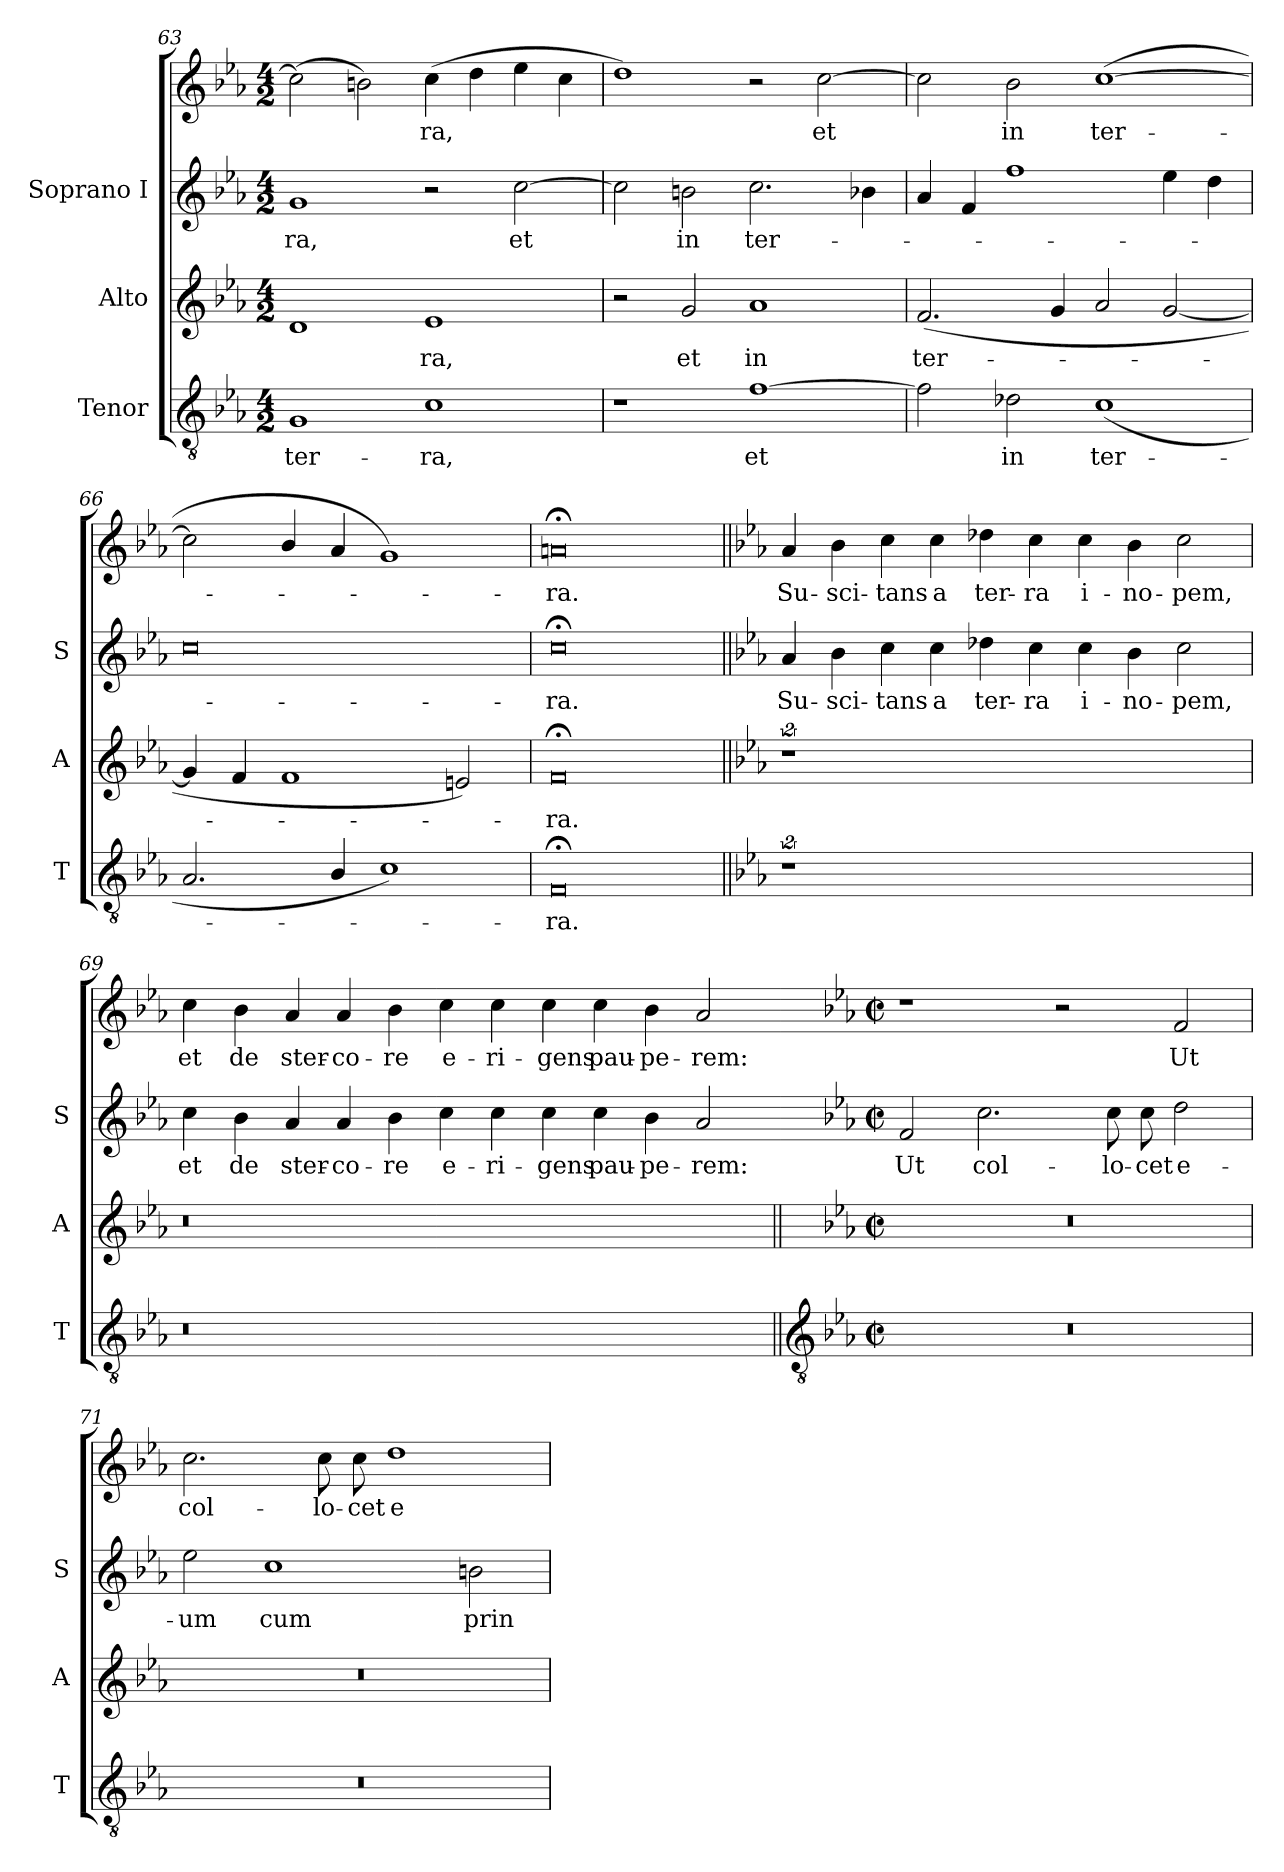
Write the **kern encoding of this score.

**kern	**text	**kern	**text	**kern	**text	**kern	**text
*part3	*part3	*part2	*part2	*part1	*part1	*part1	*part1
*staff4	*staff4	*staff3	*staff3	*staff2	*staff2	*staff1	*staff1
*I"Tenor	*	*I"Alto	*	*I"Soprano I	*	*	*
*I'T	*	*I'A	*	*I'S	*	*	*
!!LO:LB:g=z
*clefGv2	*	*clefG2	*	*clefG2	*	*clefG2	*
*k[b-e-a-]	*	*k[b-e-a-]	*	*k[b-e-a-]	*	*k[b-e-a-]	*
*E-:	*	*E-:	*	*E-:	*	*E-:	*
*M4/2	*	*M4/2	*	*M4/2	*	*M4/2	*
=63	=63	=63	=63	=63	=63	=63	=63
!	!LO:LY:b	!	!	!	!LO:LY:b	!	!
1G	ter-	1d	.	1g	ra,	(>2cc]	.
.	.	.	.	.	.	2bn)	.
!	!LO:LY:b	!	!LO:LY:b	!	!	!	!LO:LY:b
1c	-ra,	1e-	ra,	2r	.	(>4cc	ra,
.	.	.	.	.	.	4dd	.
!	!	!	!	!	!LO:LY:b	!	!
.	.	.	.	[2cc	et	4ee-	.
.	.	.	.	.	.	4cc	.
=64	=64	=64	=64	=64	=64	=64	=64
1r	.	2r	.	2cc]	.	1dd)	.
!	!	!	!LO:LY:b	!	!LO:LY:b	!	!
.	.	2g	et	2bn	in	.	.
!	!LO:LY:b	!	!LO:LY:b	!	!LO:LY:b	!	!
[1f	et	1a-	in	2.cc	ter-	2r	.
!	!	!	!	!	!	!	!LO:LY:b
.	.	.	.	.	.	[2cc	et
.	.	.	.	4b-X	.	.	.
=65	=65	=65	=65	=65	=65	=65	=65
!	!	!	!LO:LY:b	!	!	!	!
2f]	.	(<2.f	ter-	4a-	.	2cc]	.
.	.	.	.	4f	.	.	.
!	!LO:LY:b	!	!	!	!	!	!LO:LY:b
2d-X	in	.	.	1ff	.	2b-	in
.	.	4g	.	.	.	.	.
!	!LO:LY:b	!	!	!	!	!	!LO:LY:b
(<1c/	ter-	2a-	.	.	.	(<[1cc	ter-
.	.	[2g	.	4ee-	.	.	.
.	.	.	.	4dd	.	.	.
=66	=66	=66	=66	=66	=66	=66	=66
2.A-	.	4g]	.	0cc	.	2cc]	.
.	.	4f	.	.	.	.	.
.	.	1f	.	.	.	4b-/	.
4B-/	.	.	.	.	.	4a-	.
1c/)	.	.	.	.	.	1g)	.
.	.	2en)	.	.	.	.	.
=67	=67	=67	=67	=67	=67	=67	=67
!	!LO:LY:b	!	!LO:LY:b	!	!LO:LY:b	!	!LO:LY:b
0F;<	ra.	0f;<	ra.	0cc;<	ra.	0an;<	ra.
!!LO:LB:g=z
=68||	=68||	=68||	=68||	=68||	=68||	=68||	=68||
*	*	*	*	*k[b-e-a-]	*	*k[b-e-a-]	*
*	*	*	*	*E-:	*	*E-:	*
!	!	!	!	!	!LO:LY:b	!	!LO:LY:b
2%5r	.	2%5r	.	4a-	Su-	4a-	Su-
!	!	!	!	!	!LO:LY:b	!	!LO:LY:b
.	.	.	.	4b-	-sci-	4b-	-sci-
!	!	!	!	!	!LO:LY:b	!	!LO:LY:b
.	.	.	.	4cc	-tans	4cc	-tans
!	!	!	!	!	!LO:LY:b	!	!LO:LY:b
.	.	.	.	4cc	a	4cc	a
!	!	!	!	!	!LO:LY:b	!	!LO:LY:b
.	.	.	.	4dd-X	ter-	4dd-X	ter-
!	!	!	!	!	!LO:LY:b	!	!LO:LY:b
.	.	.	.	4cc	-ra	4cc	-ra
!	!	!	!	!	!LO:LY:b	!	!LO:LY:b
.	.	.	.	4cc	i-	4cc	i-
!	!	!	!	!	!LO:LY:b	!	!LO:LY:b
.	.	.	.	4b-	-no-	4b-	-no-
!	!	!	!	!	!LO:LY:b	!	!LO:LY:b
.	.	.	.	2cc	-pem,	2cc	-pem,
=69	=69	=69	=69	=69	=69	=69	=69
!	!	!	!	!	!LO:LY:b	!	!LO:LY:b
0.r	.	0.r	.	4cc	et	4cc	et
!	!	!	!	!	!LO:LY:b	!	!LO:LY:b
.	.	.	.	4b-	de	4b-	de
!	!	!	!	!	!LO:LY:b	!	!LO:LY:b
.	.	.	.	4a-	ster-	4a-	ster-
!	!	!	!	!	!LO:LY:b	!	!LO:LY:b
.	.	.	.	4a-	-co-	4a-	-co-
!	!	!	!	!	!LO:LY:b	!	!LO:LY:b
.	.	.	.	4b-	-re	4b-	-re
!	!	!	!	!	!LO:LY:b	!	!LO:LY:b
.	.	.	.	4cc	e-	4cc	e-
!	!	!	!	!	!LO:LY:b	!	!LO:LY:b
.	.	.	.	4cc	-ri-	4cc	-ri-
!	!	!	!	!	!LO:LY:b	!	!LO:LY:b
.	.	.	.	4cc	-gens	4cc	-gens
!	!	!	!	!	!LO:LY:b	!	!LO:LY:b
.	.	.	.	4cc	pau-	4cc	pau-
!	!	!	!	!	!LO:LY:b	!	!LO:LY:b
.	.	.	.	4b-	-pe-	4b-	-pe-
!	!	!	!	!	!LO:LY:b	!	!LO:LY:b
.	.	.	.	2a-	-rem:	2a-	-rem:
!!LO:LB:g=z
=70||	=70-	=70||	=70-	=70-	=70-	=70-	=70-
*clefGv2	*	*	*	*	*	*	*
*k[b-e-a-]	*	*k[b-e-a-]	*	*k[b-e-a-]	*	*k[b-e-a-]	*
*E-:	*	*E-:	*	*E-:	*	*E-:	*
*M4/2	*	*M4/2	*	*M4/2	*	*M4/2	*
*met(c|)	*	*met(c|)	*	*met(c|)	*	*met(c|)	*
!	!	!	!	!	!LO:LY:b	!	!
0r	.	0r	.	2f	Ut	1r	.
!	!	!	!	!	!LO:LY:b	!	!
.	.	.	.	2.cc	col-	.	.
.	.	.	.	.	.	2r	.
!	!	!	!	!	!LO:LY:b	!	!
.	.	.	.	8cc	-lo-	.	.
!	!	!	!	!	!LO:LY:b	!	!
.	.	.	.	8cc	-cet	.	.
!	!	!	!	!	!LO:LY:b	!	!LO:LY:b
.	.	.	.	2dd	e-	2f	Ut
=71	=71	=71	=71	=71	=71	=71	=71
!	!	!	!	!	!LO:LY:b	!	!LO:LY:b
0r	.	0r	.	2ee-	-um	2.cc	-col-
!	!	!	!	!	!LO:LY:b	!	!
.	.	.	.	1cc	cum	.	.
!	!	!	!	!	!	!	!LO:LY:b
.	.	.	.	.	.	8cc	-lo-
!	!	!	!	!	!	!	!LO:LY:b
.	.	.	.	.	.	8cc	-cet
!	!	!	!	!	!	!	!LO:LY:b
.	.	.	.	.	.	1dd	e-
!	!	!	!	!	!LO:LY:b	!	!
.	.	.	.	2bn	prin-	.	.
=	=	=	=	=	=	=	=
*-	*-	*-	*-	*-	*-	*-	*-
